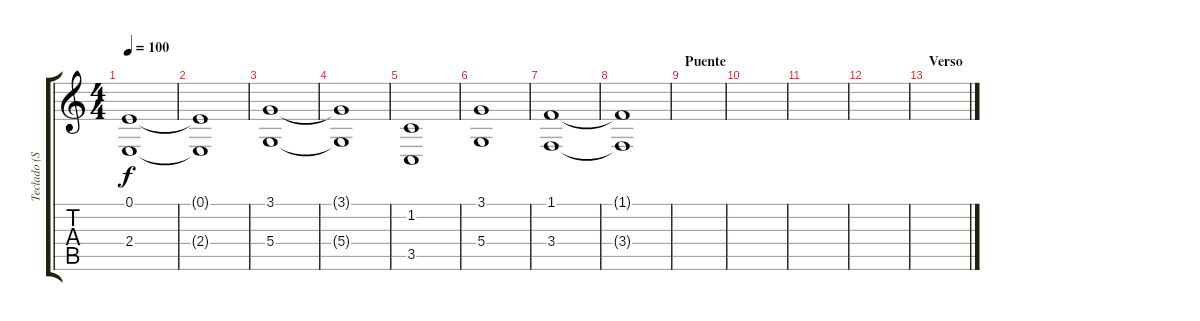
\track ("Teclado (String)" "Teclado (S") {instrument fx6goblins}
\staff {score tabs}
\tuning (E4 B3 G3 D3 A2 E2) {hide}
\ts (4 4)
\tempo 100
\clef g2
\ks c
(0.1 2.4).1{dy f} |
(0.1{t} 2.4{t}).1 |
(3.1 5.4).1 |
(3.1{t} 5.4{t}).1 |
(1.2 3.5).1 |
(3.1 5.4).1 |
(1.1 3.4).1 |
(1.1{t} 3.4{t}).1 |
\section ("" "Puente")
|
|
|
|
\section ("" "Verso")
